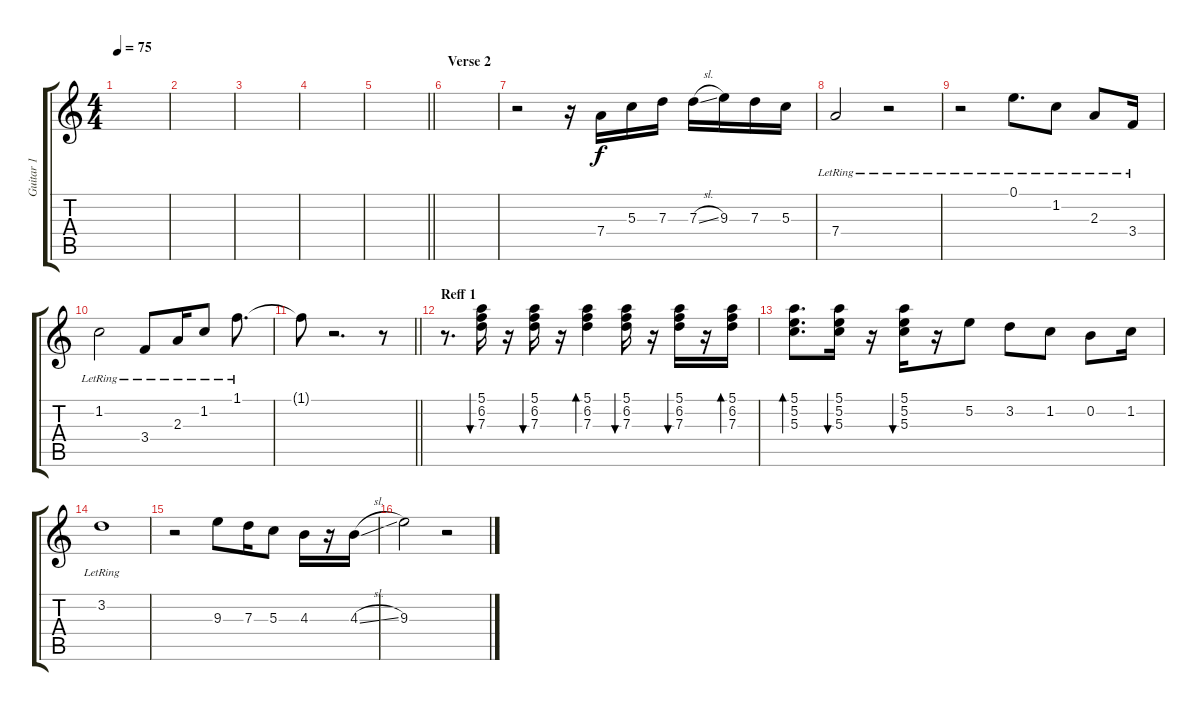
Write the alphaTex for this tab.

\track ("Guitar 1" "Guitar 1") {instrument electricguitarjazz}
\staff {score tabs}
\tuning (E4 B3 G3 D3 A2 E2) {hide}
\ts (4 4)
\tempo 75
\clef g2
\ks c
|
|
|
|
\barLineRight lightlight
|
\section ("" "Verse 2")
|
r.2 r.16 7.4.16{dy f} 5.3.16 7.3.16 7.3{sl}.16 9.3.16 7.3.16 5.3.16 |
7.4{lr}.2 r.2 |
r.2 0.1{lr}.8{d} 1.2{lr}.8 2.3{lr}.8 3.4{lr}.16 |
1.2{lr}.2 3.4{lr}.8 2.3{lr}.16 1.2{lr}.8 1.1{lr}.8{d} |
\barLineRight lightlight
1.1{t}.8 r.2{d} r.8 |
\section ("" "Reff 1")
r.8{d volume 8} (5.1 6.2 7.3).16{bu 30} r.16 (5.1 6.2 7.3).16{bu 30} r.16 (5.1 6.2 7.3).4{bd 30} (5.1 6.2 7.3).16{bu 30} r.16 (5.1 6.2 7.3).16{bu 30} r.16 (5.1 6.2 7.3).16{bd 30} |
(5.1 5.2 5.3).8{d bd 30} (5.1 5.2 5.3).16{bu 30} r.16 (5.1 5.2 5.3).16{bu 30} r.16{volume 13} 5.2.8 3.2.8 1.2.8 0.2.8 1.2.16 |
3.2{lr}.1 |
r.2 9.3.8 7.3.16 5.3.8 4.3.16 r.16 4.3{sl}.16 |
9.3.2 r.2
